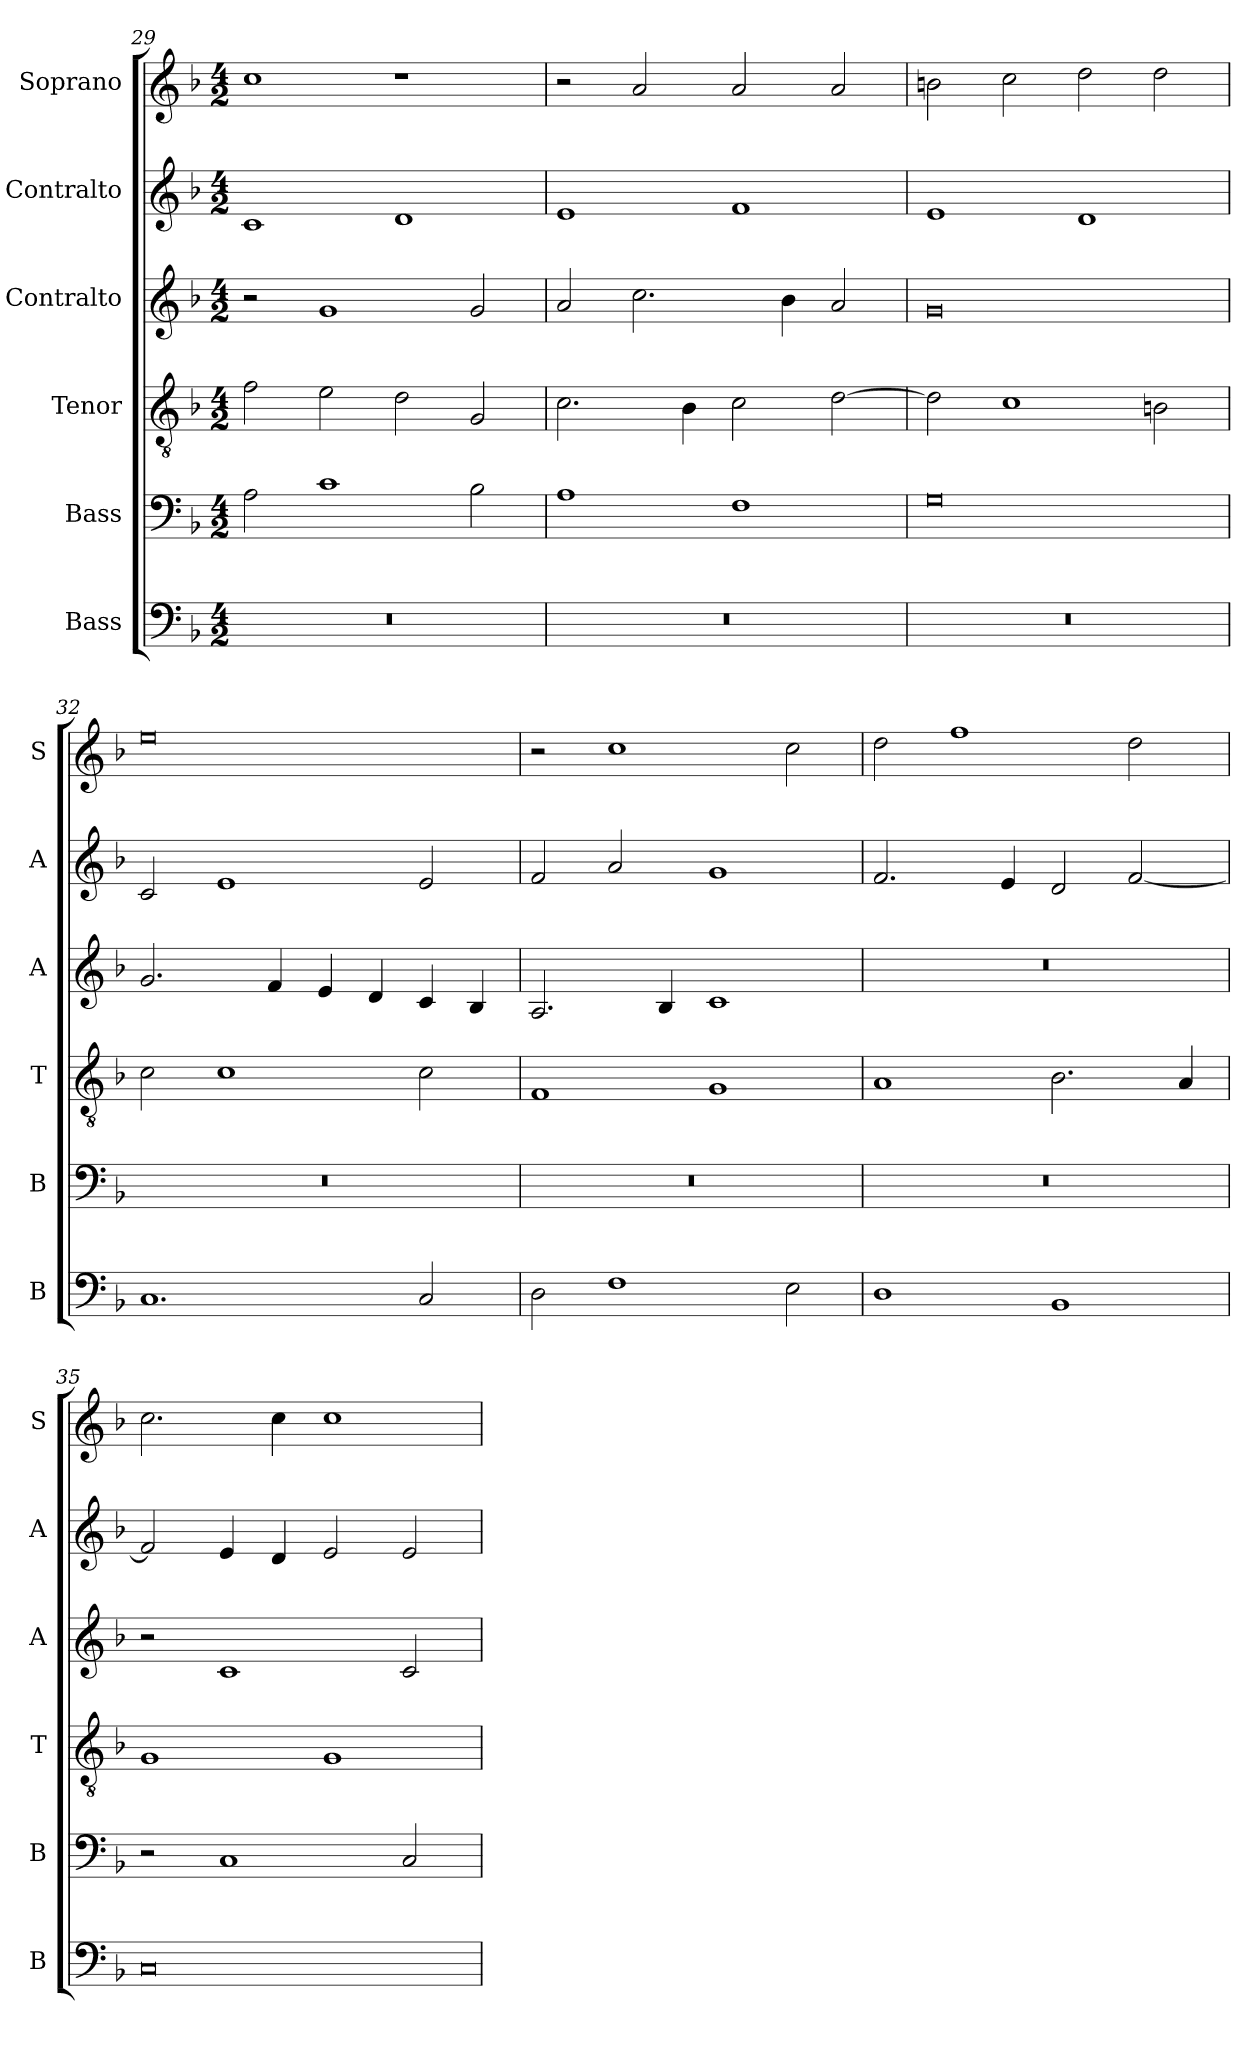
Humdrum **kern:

**kern	**kern	**kern	**kern	**kern	**kern
*part6	*part5	*part4	*part3	*part2	*part1
*staff6	*staff5	*staff4	*staff3	*staff2	*staff1
*I"Bass	*I"Bass	*I"Tenor	*I"Contralto	*I"Contralto	*I"Soprano
*I'B	*I'B	*I'T	*I'A	*I'A	*I'S
*clefF4	*clefF4	*clefGv2	*clefG2	*clefG2	*clefG2
*k[b-]	*k[b-]	*k[b-]	*k[b-]	*k[b-]	*k[b-]
*F:ion	*F:ion	*F:ion	*F:ion	*F:ion	*F:ion
*M4/2	*M4/2	*M4/2	*M4/2	*M4/2	*M4/2
=29	=29	=29	=29	=29	=29
0r	2A	2f	2r	1c	1cc
.	1c	2e	1g	.	.
.	.	2d	.	1d	1r
.	2B-	2G	2g	.	.
=30	=30	=30	=30	=30	=30
0r	1A	2.c	2a	1e	2r
.	.	.	2.cc	.	2a
.	.	4B-	.	.	.
.	1F	2c	.	1f	2a
.	.	.	4b-	.	.
.	.	[2d	2a	.	2a
=31	=31	=31	=31	=31	=31
0r	0G	2d]	0g	1e	2bn
.	.	1c	.	.	2cc
.	.	.	.	1d	2dd
.	.	2Bn	.	.	2dd
=32	=32	=32	=32	=32	=32
1.C	0r	2c	2.g	2c	0ee
.	.	1c	.	1e	.
.	.	.	4f	.	.
.	.	.	4e	.	.
.	.	.	4d	.	.
2C	.	2c	4c	2e	.
.	.	.	4B-	.	.
=33	=33	=33	=33	=33	=33
2D	0r	1F	2.A	2f	2r
1F	.	.	.	2a	1cc
.	.	.	4B-	.	.
.	.	1G	1c	1g	.
2E	.	.	.	.	2cc
=34	=34	=34	=34	=34	=34
1D	0r	1A	0r	2.f	2dd
.	.	.	.	.	1ff
.	.	.	.	4e	.
1BB-	.	2.B-	.	2d	.
.	.	.	.	[2f	2dd
.	.	4A	.	.	.
=35	=35	=35	=35	=35	=35
0C	2r	1G	2r	2f]	2.cc
.	1C	.	1c	4e	.
.	.	.	.	4d	4cc
.	.	1G	.	2e	1cc
.	2C	.	2c	2e	.
=	=	=	=	=	=
*-	*-	*-	*-	*-	*-
